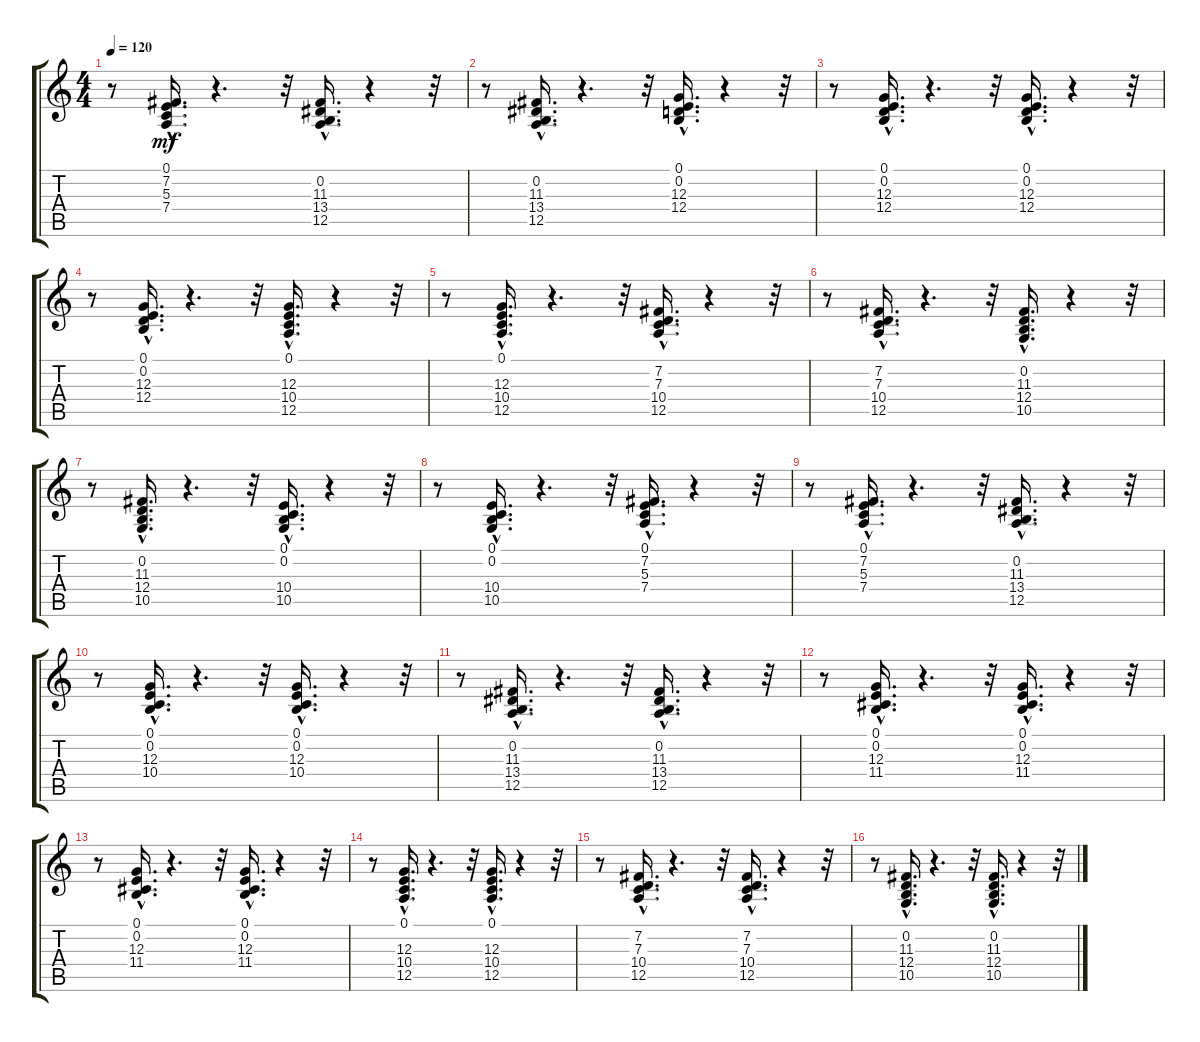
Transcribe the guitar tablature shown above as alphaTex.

\track "" {instrument electricpiano1}
\staff {score tabs}
\tuning (E4 B3 G3 D3 A2 E2) {hide}
\ts (4 4)
\tempo 120
\clef g2
\ks c
r.8{dy mf} (0.1{hac} 7.2{hac} 5.3{hac} 7.4{hac}).16{d} r.4{d} r.32 (0.2{hac} 11.3{hac} 13.4{hac} 12.5{hac}).16{d} r.4 r.32 |
r.8 (0.2{hac} 11.3{hac} 13.4{hac} 12.5{hac}).16{d} r.4{d} r.32 (0.1{hac} 0.2{hac} 12.3{hac} 12.4{hac}).16{d} r.4 r.32 |
r.8 (0.1{hac} 0.2{hac} 12.3{hac} 12.4{hac}).16{d} r.4{d} r.32 (0.1{hac} 0.2{hac} 12.3{hac} 12.4{hac}).16{d} r.4 r.32 |
r.8 (0.1{hac} 0.2{hac} 12.3{hac} 12.4{hac}).16{d} r.4{d} r.32 (0.1{hac} 12.3{hac} 10.4{hac} 12.5{hac}).16{d} r.4 r.32 |
r.8 (0.1{hac} 12.3{hac} 10.4{hac} 12.5{hac}).16{d} r.4{d} r.32 (7.2{hac} 7.3{hac} 10.4{hac} 12.5{hac}).16{d} r.4 r.32 |
r.8 (7.2{hac} 7.3{hac} 10.4{hac} 12.5{hac}).16{d} r.4{d} r.32 (0.2{hac} 11.3{hac} 12.4{hac} 10.5{hac}).16{d} r.4 r.32 |
r.8 (0.2{hac} 11.3{hac} 12.4{hac} 10.5{hac}).16{d} r.4{d} r.32 (0.1{hac} 0.2{hac} 10.4{hac} 10.5{hac}).16{d} r.4 r.32 |
r.8 (0.1{hac} 0.2{hac} 10.4{hac} 10.5{hac}).16{d} r.4{d} r.32 (0.1{hac} 7.2{hac} 5.3{hac} 7.4{hac}).16{d} r.4 r.32 |
r.8 (0.1{hac} 7.2{hac} 5.3{hac} 7.4{hac}).16{d} r.4{d} r.32 (0.2{hac} 11.3{hac} 13.4{hac} 12.5{hac}).16{d} r.4 r.32 |
r.8 (0.1{hac} 0.2{hac} 12.3{hac} 10.4{hac}).16{d} r.4{d} r.32 (0.1{hac} 0.2{hac} 12.3{hac} 10.4{hac}).16{d} r.4 r.32 |
r.8 (0.2{hac} 11.3{hac} 13.4{hac} 12.5{hac}).16{d} r.4{d} r.32 (0.2{hac} 11.3{hac} 13.4{hac} 12.5{hac}).16{d} r.4 r.32 |
r.8 (0.1{hac} 0.2{hac} 12.3{hac} 11.4{hac}).16{d} r.4{d} r.32 (0.1{hac} 0.2{hac} 12.3{hac} 11.4{hac}).16{d} r.4 r.32 |
r.8 (0.1{hac} 0.2{hac} 12.3{hac} 11.4{hac}).16{d} r.4{d} r.32 (0.1{hac} 0.2{hac} 12.3{hac} 11.4{hac}).16{d} r.4 r.32 |
r.8 (0.1{hac} 12.3{hac} 10.4{hac} 12.5{hac}).16{d} r.4{d} r.32 (0.1{hac} 12.3{hac} 10.4{hac} 12.5{hac}).16{d} r.4 r.32 |
r.8 (7.2{hac} 7.3{hac} 10.4{hac} 12.5{hac}).16{d} r.4{d} r.32 (7.2{hac} 7.3{hac} 10.4{hac} 12.5{hac}).16{d} r.4 r.32 |
r.8 (0.2{hac} 11.3{hac} 12.4{hac} 10.5{hac}).16{d} r.4{d} r.32 (0.2{hac} 11.3{hac} 12.4{hac} 10.5{hac}).16{d} r.4 r.32
